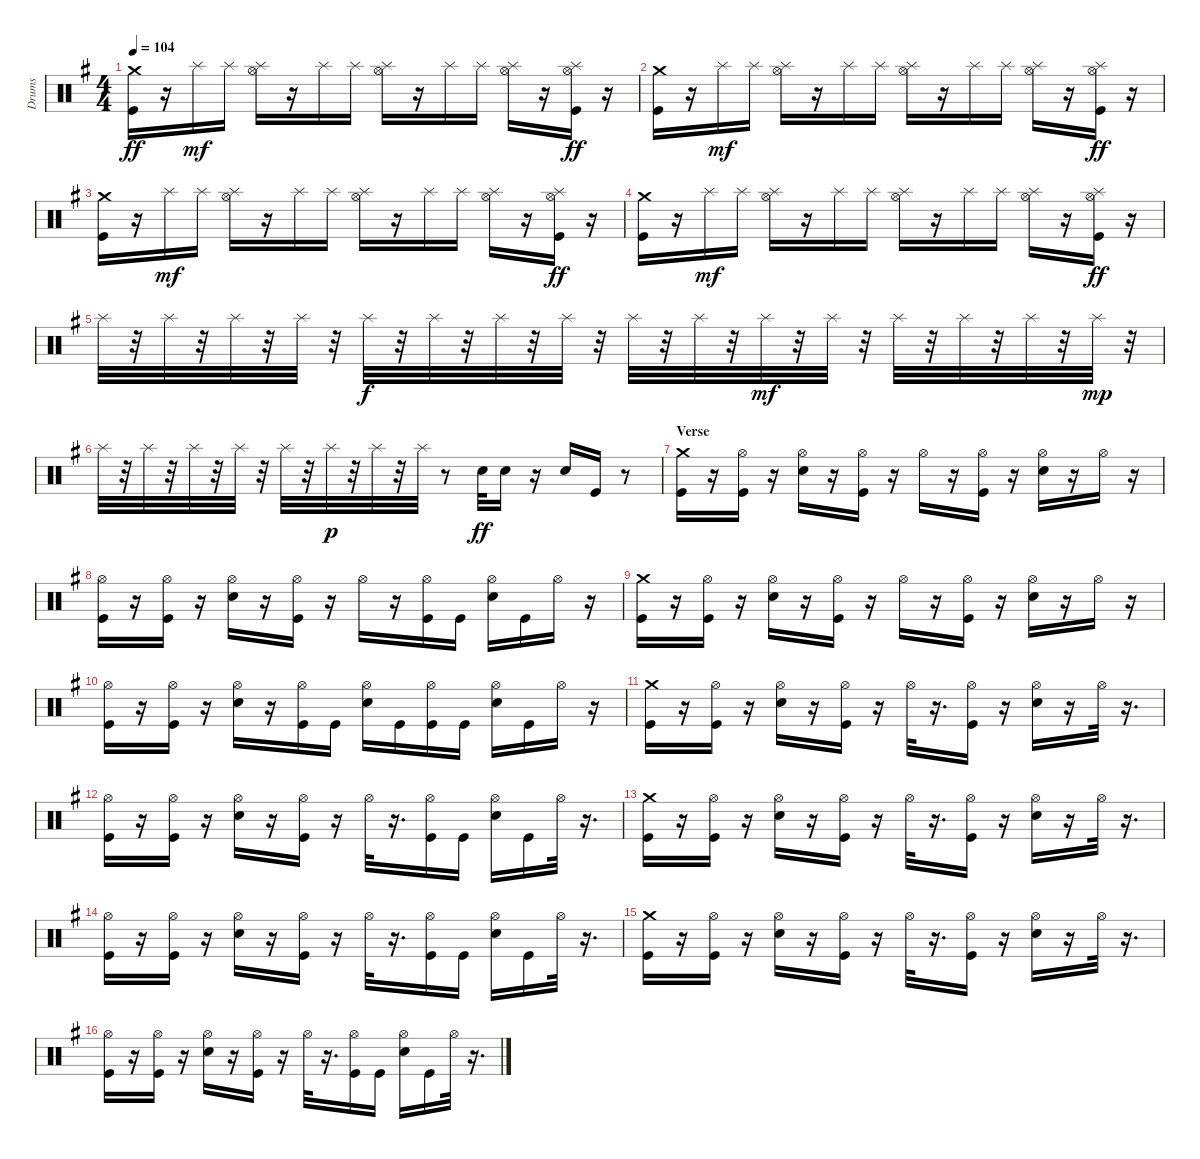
\defaultSystemsLayout 4
\track ("Bill Ward" "Drums") {instrument percussion}
\staff {score}
\articulation defaults
\ts (4 4)
\tempo 104
\clef neutral
\scale
0.333333
\ks g
("Crash medium (hit)" "Kick (hit)").16{dy ff} r.16 "Splash (hit)".16{dy mf} "Splash (hit)".16 ("Hi-Hat (open)" "Splash (hit)").16 r.16 "Splash (hit)".16 "Splash (hit)".16 ("Hi-Hat (open)" "Splash (hit)").16 r.16 "Splash (hit)".16 "Splash (hit)".16 ("Hi-Hat (open)" "Splash (hit)").16 r.16 ("Kick (hit)" "Hi-Hat (open)" "Splash (hit)").16{dy ff} r.16 |
\scale
0.333333 ("Crash medium (hit)" "Kick (hit)").16 r.16 "Splash (hit)".16{dy mf} "Splash (hit)".16 ("Hi-Hat (open)" "Splash (hit)").16 r.16 "Splash (hit)".16 "Splash (hit)".16 ("Hi-Hat (open)" "Splash (hit)").16 r.16 "Splash (hit)".16 "Splash (hit)".16 ("Hi-Hat (open)" "Splash (hit)").16 r.16 ("Kick (hit)" "Hi-Hat (open)" "Splash (hit)").16{dy ff} r.16 |
\scale
0.333333 ("Crash medium (hit)" "Kick (hit)").16 r.16 "Splash (hit)".16{dy mf} "Splash (hit)".16 ("Hi-Hat (open)" "Splash (hit)").16 r.16 "Splash (hit)".16 "Splash (hit)".16 ("Hi-Hat (open)" "Splash (hit)").16 r.16 "Splash (hit)".16 "Splash (hit)".16 ("Hi-Hat (open)" "Splash (hit)").16 r.16 ("Kick (hit)" "Hi-Hat (open)" "Splash (hit)").16{dy ff} r.16 |
\scale
0.333333 ("Crash medium (hit)" "Kick (hit)").16 r.16 "Splash (hit)".16{dy mf} "Splash (hit)".16 ("Hi-Hat (open)" "Splash (hit)").16 r.16 "Splash (hit)".16 "Splash (hit)".16 ("Hi-Hat (open)" "Splash (hit)").16 r.16 "Splash (hit)".16 "Splash (hit)".16 ("Hi-Hat (open)" "Splash (hit)").16 r.16 ("Kick (hit)" "Hi-Hat (open)" "Splash (hit)").16{dy ff} r.16 |
\scale
0.333333 "Splash (hit)".32 r.32 "Splash (hit)".32 r.32 "Splash (hit)".32 r.32 "Splash (hit)".32 r.32 "Splash (hit)".32{dy f} r.32 "Splash (hit)".32 r.32 "Splash (hit)".32 r.32 "Splash (hit)".32 r.32 "Splash (hit)".32 r.32 "Splash (hit)".32 r.32 "Splash (hit)".32{dy mf} r.32 "Splash (hit)".32 r.32 "Splash (hit)".32 r.32 "Splash (hit)".32 r.32 "Splash (hit)".32 r.32 "Splash (hit)".32{dy mp} r.32 |
\scale
0.333333 "Splash (hit)".32 r.32 "Splash (hit)".32 r.32 "Splash (hit)".32 r.32 "Splash (hit)".32 r.32 "Splash (hit)".32 r.32 "Splash (hit)".32{dy p} r.32 "Splash (hit)".32 r.32 "Splash (hit)".32 r.8 "Snare (hit) 2".32{dy ff} "Snare (hit) 2".16 r.16 "Snare (hit) 2".16 "Kick (hit)".16 r.8 |
\section ("" "Verse")
\scale
0.333333 ("Crash medium (hit)" "Kick (hit)").16 r.16 ("Kick (hit)" "Hi-Hat (open)").16 r.16 ("Snare (hit) 2" "Hi-Hat (open)").16 r.16 ("Kick (hit)" "Hi-Hat (open)").16 r.16 "Hi-Hat (open)".16 r.16 ("Kick (hit)" "Hi-Hat (open)").16 r.16 ("Hi-Hat (open)" "Snare (hit) 2").16 r.16 "Hi-Hat (open)".16 r.16 |
\scale
0.333333 ("Kick (hit)" "Hi-Hat (open)").16 r.16 ("Kick (hit)" "Hi-Hat (open)").16 r.16 ("Snare (hit) 2" "Hi-Hat (open)").16 r.16 ("Kick (hit)" "Hi-Hat (open)").16 r.16 "Hi-Hat (open)".16 r.16 ("Kick (hit)" "Hi-Hat (open)").16 "Kick (hit)".16 ("Hi-Hat (open)" "Snare (hit) 2").16 "Kick (hit)".16 "Hi-Hat (open)".16 r.16 |
\scale
0.333333 ("Kick (hit)" "Crash medium (hit)").16 r.16 ("Kick (hit)" "Hi-Hat (open)").16 r.16 ("Snare (hit) 2" "Hi-Hat (open)").16 r.16 ("Kick (hit)" "Hi-Hat (open)").16 r.16 "Hi-Hat (open)".16 r.16 ("Kick (hit)" "Hi-Hat (open)").16 r.16 ("Hi-Hat (open)" "Snare (hit) 2").16 r.16 "Hi-Hat (open)".16 r.16 |
\scale
0.333333 ("Kick (hit)" "Hi-Hat (open)").16 r.16 ("Kick (hit)" "Hi-Hat (open)").16 r.16 ("Snare (hit) 2" "Hi-Hat (open)").16 r.16 ("Kick (hit)" "Hi-Hat (open)").16 "Kick (hit)".16 ("Hi-Hat (open)" "Snare (hit) 2").16 "Kick (hit)".16 ("Kick (hit)" "Hi-Hat (open)").16 "Kick (hit)".16 ("Hi-Hat (open)" "Snare (hit) 2").16 "Kick (hit)".16 "Hi-Hat (open)".16 r.16 |
\scale
0.333333 ("Crash medium (hit)" "Kick (hit)").16 r.16 ("Kick (hit)" "Hi-Hat (open)").16 r.16 ("Snare (hit) 2" "Hi-Hat (open)").16 r.16 ("Kick (hit)" "Hi-Hat (open)").16 r.16 "Hi-Hat (open)".32 r.16{d} ("Kick (hit)" "Hi-Hat (open)").16 r.16 ("Snare (hit) 2" "Hi-Hat (open)").16 r.16 "Hi-Hat (open)".32 r.16{d} |
\scale
0.333333 ("Kick (hit)" "Hi-Hat (open)").16 r.16 ("Kick (hit)" "Hi-Hat (open)").16 r.16 ("Snare (hit) 2" "Hi-Hat (open)").16 r.16 ("Kick (hit)" "Hi-Hat (open)").16 r.16 "Hi-Hat (open)".32 r.16{d} ("Kick (hit)" "Hi-Hat (open)").16 "Kick (hit)".16 ("Snare (hit) 2" "Hi-Hat (open)").16 "Kick (hit)".16 "Hi-Hat (open)".32 r.16{d} |
\scale
0.333333 ("Kick (hit)" "Crash medium (hit)").16 r.16 ("Kick (hit)" "Hi-Hat (open)").16 r.16 ("Snare (hit) 2" "Hi-Hat (open)").16 r.16 ("Kick (hit)" "Hi-Hat (open)").16 r.16 "Hi-Hat (open)".32 r.16{d} ("Kick (hit)" "Hi-Hat (open)").16 r.16 ("Snare (hit) 2" "Hi-Hat (open)").16 r.16 "Hi-Hat (open)".32 r.16{d} |
\scale
0.333333 ("Kick (hit)" "Hi-Hat (open)").16 r.16 ("Kick (hit)" "Hi-Hat (open)").16 r.16 ("Snare (hit) 2" "Hi-Hat (open)").16 r.16 ("Kick (hit)" "Hi-Hat (open)").16 r.16 "Hi-Hat (open)".32 r.16{d} ("Kick (hit)" "Hi-Hat (open)").16 "Kick (hit)".16 ("Snare (hit) 2" "Hi-Hat (open)").16 "Kick (hit)".16 "Hi-Hat (open)".32 r.16{d} |
\scale
0.333333 ("Crash medium (hit)" "Kick (hit)").16 r.16 ("Kick (hit)" "Hi-Hat (open)").16 r.16 ("Snare (hit) 2" "Hi-Hat (open)").16 r.16 ("Kick (hit)" "Hi-Hat (open)").16 r.16 "Hi-Hat (open)".32 r.16{d} ("Kick (hit)" "Hi-Hat (open)").16 r.16 ("Snare (hit) 2" "Hi-Hat (open)").16 r.16 "Hi-Hat (open)".32 r.16{d} |
\scale
0.333333 ("Kick (hit)" "Hi-Hat (open)").16 r.16 ("Kick (hit)" "Hi-Hat (open)").16 r.16 ("Snare (hit) 2" "Hi-Hat (open)").16 r.16 ("Kick (hit)" "Hi-Hat (open)").16 r.16 "Hi-Hat (open)".32 r.16{d} ("Kick (hit)" "Hi-Hat (open)").16 "Kick (hit)".16 ("Snare (hit) 2" "Hi-Hat (open)").16 "Kick (hit)".16 "Hi-Hat (open)".32 r.16{d}
